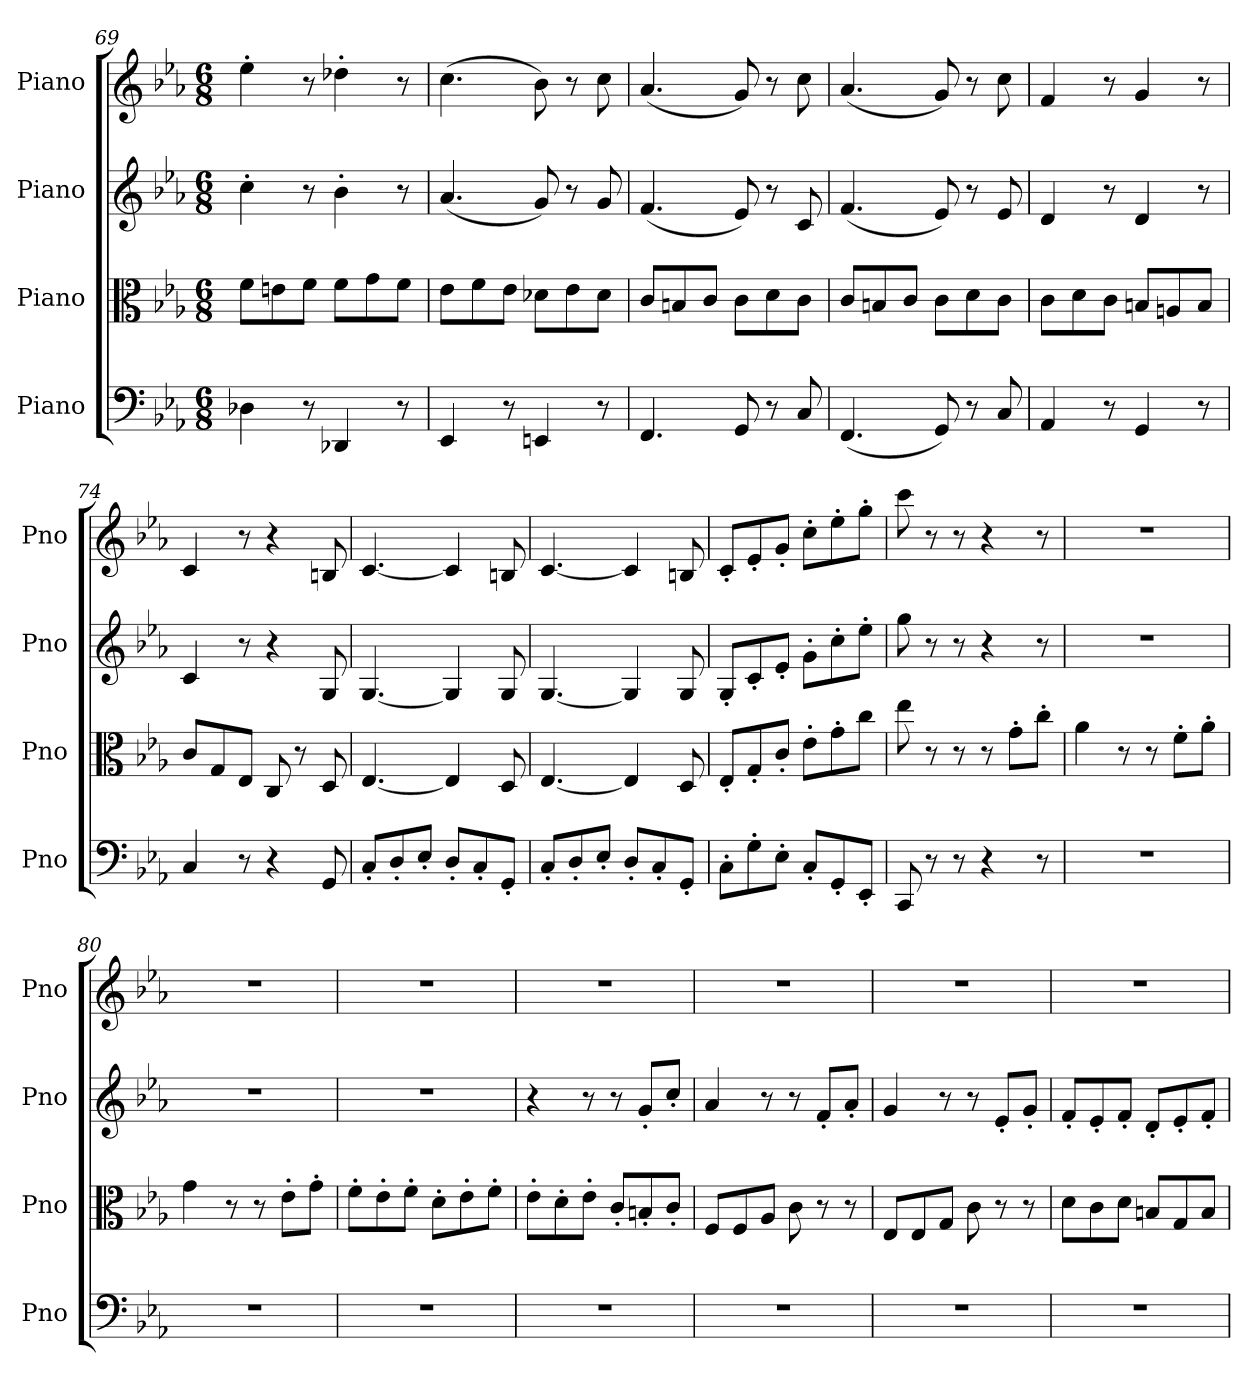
**kern	**kern	**kern	**kern
*part4	*part3	*part2	*part1
*staff4	*staff3	*staff2	*staff1
*I"Piano	*I"Piano	*I"Piano	*I"Piano
*I'Pno	*I'Pno	*I'Pno	*I'Pno
*clefF4	*clefC3	*clefG2	*clefG2
*k[b-e-a-]	*k[b-e-a-]	*k[b-e-a-]	*k[b-e-a-]
*M6/8	*M6/8	*M6/8	*M6/8
=69	=69	=69	=69
4D-X\	8f\L	4cc'\	4ee-'\
.	8en\	.	.
8r	8f\J	8r	8r
4DD-X/	8f\L	4b-'\	4dd-X'\
.	8g\	.	.
8r	8f\J	8r	8r
=70	=70	=70	=70
4EE-/	8e-\L	(4.a-/	(4.cc\
.	8f\	.	.
8r	8e-\J	.	.
4EEn/	8d-X\L	8g/)	8b-\)
.	8e-\	8r	8r
8r	8d-\J	8g/	8cc\
=71	=71	=71	=71
4.FF/	8c/L	(4.f/	(4.a-/
.	8Bn/	.	.
.	8c/J	.	.
8GG/	8c\L	8e-/)	8g/)
8r	8d\	8r	8r
8C/	8c\J	8c/	8cc\
!!LO:LB:g=z
=72	=72	=72	=72
(4.FF/	8c/L	(4.f/	(4.a-/
.	8Bn/	.	.
.	8c/J	.	.
8GG/)	8c\L	8e-/)	8g/)
8r	8d\	8r	8r
8C/	8c\J	8e-/	8cc\
=73	=73	=73	=73
4AA-/	8c\L	4d/	4f/
.	8d\	.	.
8r	8c\J	8r	8r
4GG/	8Bn/L	4d/	4g/
.	8An/	.	.
8r	8B/J	8r	8r
=74	=74	=74	=74
4C/	8c/L	4c/	4c/
.	8G/	.	.
8r	8E-/J	8r	8r
4r	8C/	4r	4r
.	8r	.	.
8GG/	8D/	8G/	8Bn/
=75	=75	=75	=75
8C'/L	[4.E-/	[4.G/	[4.c/
8D'/	.	.	.
8E-'/J	.	.	.
8D'/L	4E-/]	4G/]	4c/]
8C'/	.	.	.
8GG'/J	8D/	8G/	8Bn/
=76	=76	=76	=76
8C'/L	[4.E-/	[4.G/	[4.c/
8D'/	.	.	.
8E-'/J	.	.	.
8D'/L	4E-/]	4G/]	4c/]
8C'/	.	.	.
8GG'/J	8D/	8G/	8Bn/
=77	=77	=77	=77
8C'\L	8E-'/L	8G'/L	8c'/L
8G'\	8G'/	8c'/	8e-'/
8E-'\J	8c'/J	8e-'/J	8g'/J
8C'/L	8e-'\L	8g'\L	8cc'\L
8GG'/	8g'\	8cc'\	8ee-'\
8EE-'/J	8cc\J	8ee-'\J	8gg'\J
=78	=78	=78	=78
8CC/	8ee-\	8gg\	8ccc\
8r	8r	8r	8r
8r	8r	8r	8r
4r	8r	4r	4r
.	8g'\L	.	.
8r	8cc'\J	8r	8r
=79	=79	=79	=79
2.r	4a-\	2.r	2.r
.	8r	.	.
.	8r	.	.
.	8f'\L	.	.
.	8a-'\J	.	.
=80	=80	=80	=80
2.r	4g\	2.r	2.r
.	8r	.	.
.	8r	.	.
.	8e-'\L	.	.
.	8g'\J	.	.
=81	=81	=81	=81
2.r	8f'\L	2.r	2.r
.	8e-'\	.	.
.	8f'\J	.	.
.	8d'\L	.	.
.	8e-'\	.	.
.	8f'\J	.	.
=82	=82	=82	=82
2.r	8e-'\L	4r	2.r
.	8d'\	.	.
.	8e-'\J	8r	.
.	8c'/L	8r	.
.	8Bn'/	8g'/L	.
.	8c'/J	8cc'/J	.
!!LO:LB:g=z
=83	=83	=83	=83
2.r	8F/L	4a-/	2.r
.	8F/	.	.
.	8A-/J	8r	.
.	8c\	8r	.
.	8r	8f'/L	.
.	8r	8a-'/J	.
=84	=84	=84	=84
2.r	8E-/L	4g/	2.r
.	8E-/	.	.
.	8G/J	8r	.
.	8c\	8r	.
.	8r	8e-'/L	.
.	8r	8g'/J	.
=85	=85	=85	=85
2.r	8d\L	8f'/L	2.r
.	8c\	8e-'/	.
.	8d\J	8f'/J	.
.	8Bn/L	8d'/L	.
.	8G/	8e-'/	.
.	8B/J	8f'/J	.
=	=	=	=
*-	*-	*-	*-
